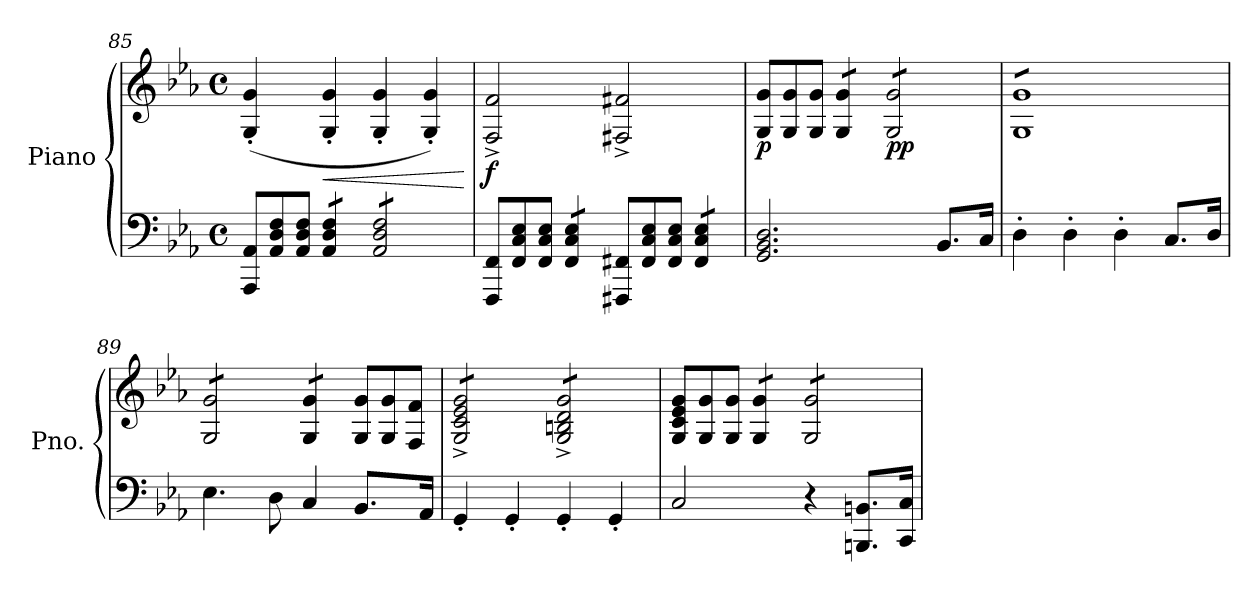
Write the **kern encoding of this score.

**kern	**kern	**dynam
*part1	*part1	*part1
*staff2	*staff1	*staff1/2
*I"Piano	*	*
*I'Pno.	*	*
*clefF4	*clefG2	*
*k[b-e-a-]	*k[b-e-a-]	*
*M4/4	*M4/4	*
*met(c)	*met(c)	*
*Xtuplet	*	*
=85	=85	=85
12AAA-/ 12AA-/L	(>4G/' 4g/'	.
12AA-/ 12D/ 12F/	.	.
12AA-/ 12D/ 12F/J	.	.
!	!	!LO:HP:b
*tremolo	*	*
12AA-/ 12D/ 12F/L	4G/' 4g/'	<
12AA-/ 12D/ 12F/	.	.
12AA-/ 12D/ 12F/J	.	.
12AA-/ 12D/ 12F/L	4G/' 4g/'	.
12AA-/ 12D/ 12F/	.	.
12AA-/ 12D/ 12F/	.	.
12AA-/ 12D/ 12F/	4G/' 4g/')	.
12AA-/ 12D/ 12F/	.	.
12AA-/ 12D/ 12F/J	.	.
*Xtremolo	*	*
.	.	[
=86	=86	=86
!	!	!LO:DY:b
12FFF/ 12FF/L	2F/^ 2f/^	f
12FF/ 12C/ 12E-/	.	.
12FF/ 12C/ 12E-/J	.	.
*tremolo	*	*
12FF/ 12C/ 12E-/L	.	.
12FF/ 12C/ 12E-/	.	.
12FF/ 12C/ 12E-/J	.	.
*Xtremolo	*	*
12FFF#X/ 12FF#X/L	2F#X/^ 2f#X/^	.
12FF#/ 12C/ 12E-/	.	.
12FF#/ 12C/ 12E-/J	.	.
*tremolo	*	*
12FF#/ 12C/ 12E-/L	.	.
12FF#/ 12C/ 12E-/	.	.
12FF#/ 12C/ 12E-/J	.	.
*Xtremolo	*	*
=87	=87	=87
*	*Xtuplet	*
!	!	!LO:DY:b
2.GG/ 2.BB-/ 2.D/	12G/ 12g/L	p
.	12G/ 12g/	.
.	12G/ 12g/J	.
*	*tremolo	*
.	12G/ 12g/L	.
.	12G/ 12g/	.
.	12G/ 12g/J	.
!	!	!LO:DY:b
.	12G/ 12g/L	pp
.	12G/ 12g/	.
.	12G/ 12g/	.
8.BB-/L	12G/ 12g/	.
.	12G/ 12g/	.
.	12G/ 12g/J	.
16C/Jk	.	.
=88	=88	=88
4D'\	12G 12gL	.
.	12G 12g	.
.	12G 12g	.
4D'\	12G 12g	.
.	12G 12g	.
.	12G 12g	.
4D'\	12G 12g	.
.	12G 12g	.
.	12G 12g	.
8.C/L	12G 12g	.
.	12G 12g	.
.	12G 12gJ	.
16D/Jk	.	.
!!LO:LB:g=z
=89	=89	=89
4.E-\	12G/ 12g/L	.
.	12G/ 12g/	.
.	12G/ 12g/	.
.	12G/ 12g/	.
.	12G/ 12g/	.
8D\	.	.
.	12G/ 12g/J	.
4C/	12G/ 12g/L	.
.	12G/ 12g/	.
.	12G/ 12g/J	.
*	*Xtremolo	*
8.BB-/L	12G/ 12g/L	.
.	12G/ 12g/	.
.	12F/ 12f/J	.
16AA-/Jk	.	.
=90	=90	=90
*	*tremolo	*
4GG'/	12G/^ 12c/^ 12e-/^ 12g/^L	.
.	12G/^ 12c/^ 12e-/^ 12g/^	.
.	12G/^ 12c/^ 12e-/^ 12g/^	.
4GG'/	12G/^ 12c/^ 12e-/^ 12g/^	.
.	12G/^ 12c/^ 12e-/^ 12g/^	.
.	12G/^ 12c/^ 12e-/^ 12g/^J	.
4GG'/	12G/^ 12Bn/^ 12d/^ 12g/^L	.
.	12G/^ 12Bn/^ 12d/^ 12g/^	.
.	12G/^ 12Bn/^ 12d/^ 12g/^	.
4GG'/	12G/^ 12Bn/^ 12d/^ 12g/^	.
.	12G/^ 12Bn/^ 12d/^ 12g/^	.
.	12G/^ 12Bn/^ 12d/^ 12g/^J	.
*	*Xtremolo	*
=91	=91	=91
2C/	12G/ 12c/ 12e-/ 12g/L	.
.	12G/ 12g/	.
.	12G/ 12g/J	.
*	*tremolo	*
.	12G/ 12g/L	.
.	12G/ 12g/	.
.	12G/ 12g/J	.
4r	12G/ 12g/L	.
.	12G/ 12g/	.
.	12G/ 12g/	.
8.BBBn/ 8.BBn/L	12G/ 12g/	.
.	12G/ 12g/	.
.	12G/ 12g/J	.
*	*Xtremolo	*
16CC/ 16C/Jk	.	.
=	=	=
*-	*-	*-
